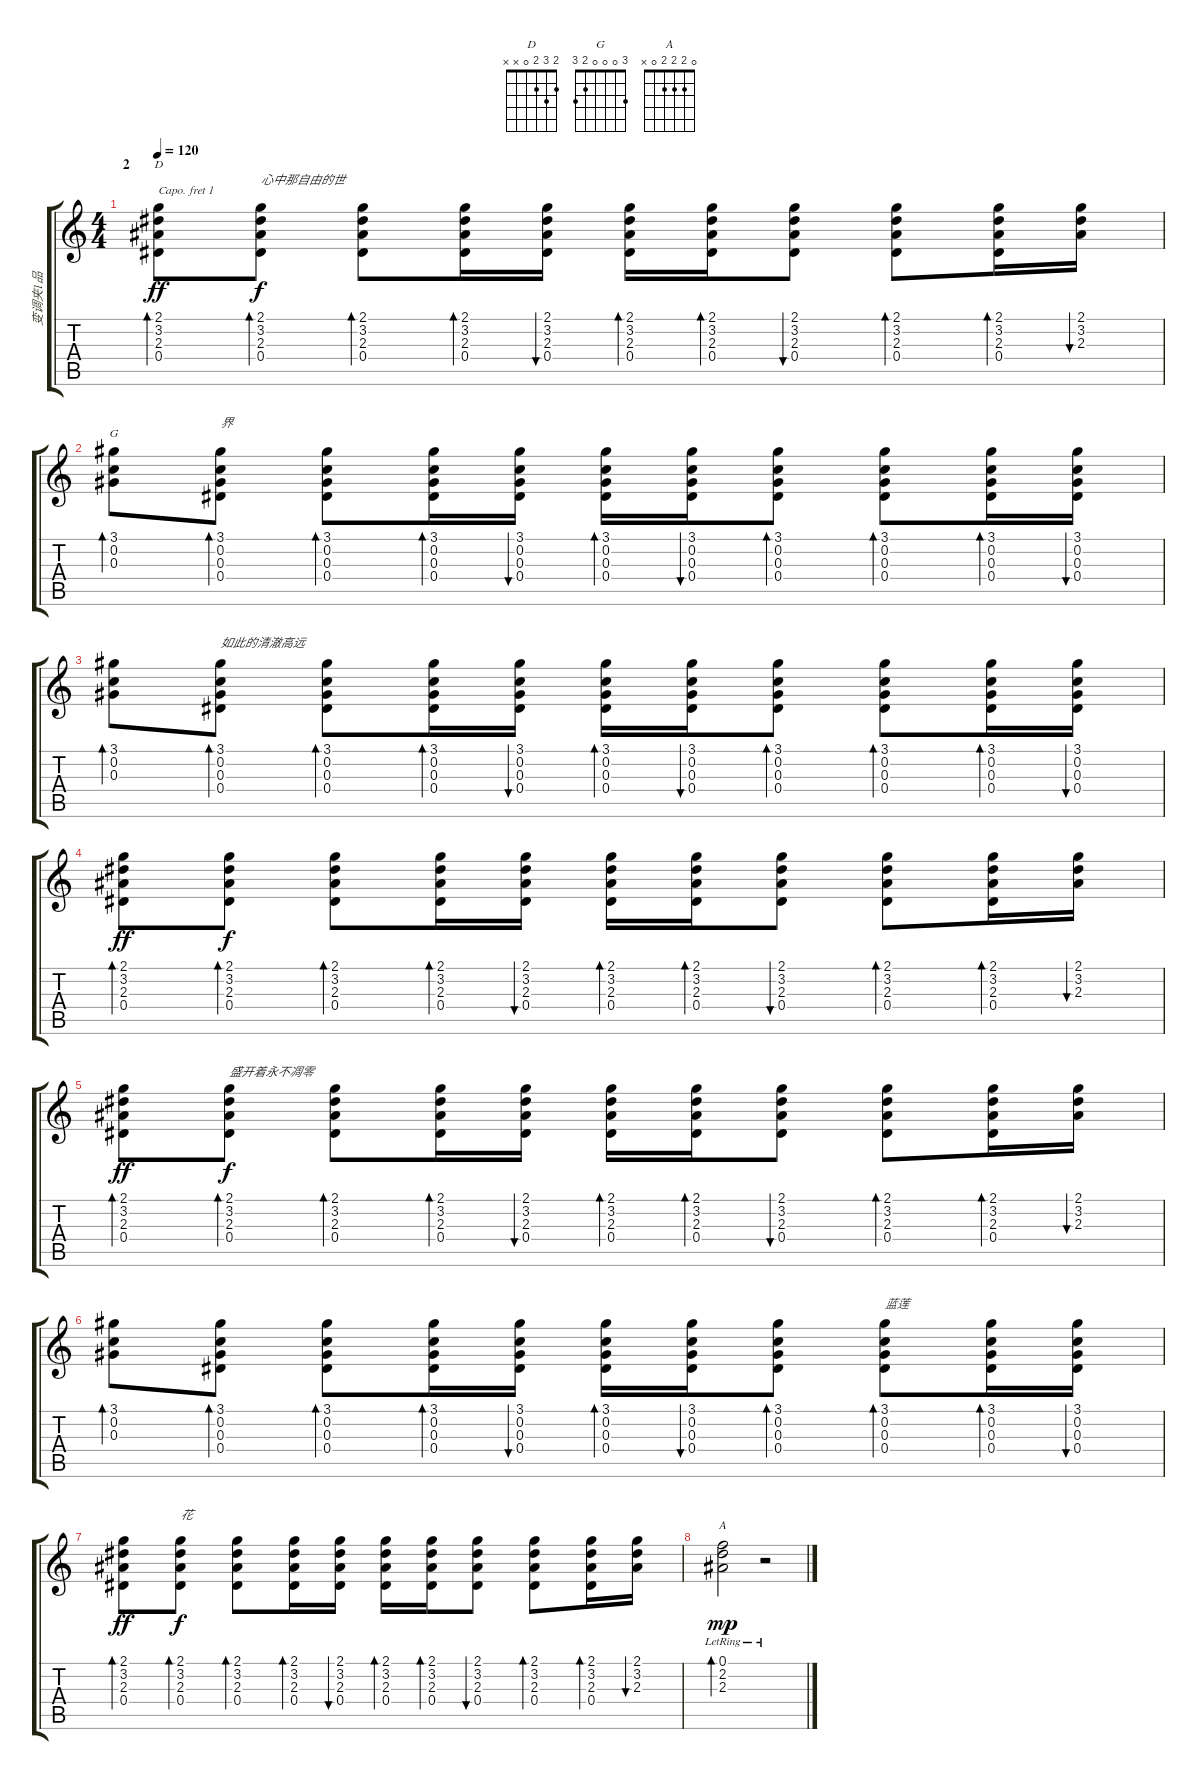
\track ("变调夹1品" "变调夹1品") {instrument acousticguitarsteel}
\staff {score tabs}
\capo 1
\tuning (E4 B3 G3 D3 A2 E2) {hide}
\chord ("D" 2 3 2 0 x x)
\chord ("G" 3 0 0 0 2 3)
\chord ("A" 0 2 2 2 0 x)
\ts (4 4)
\section ("" "2")
\tempo 120
\clef g2
\ks c
(2.1 3.2 2.3 0.4).8{bd 30 ch "D" dy ff} (2.1 3.2 2.3 0.4).8{bd 30 txt "心中那自由的世" dy f} (2.1 3.2 2.3 0.4).8{bd 30} (2.1 3.2 2.3 0.4).16{bd 30} (2.1 3.2 2.3 0.4).16{bu 30} (2.1 3.2 2.3 0.4).16{bd 30} (2.1 3.2 2.3 0.4).16{bd 30} (2.1 3.2 2.3 0.4).8{bu 30} (2.1 3.2 2.3 0.4).8{bd 30} (2.1 3.2 2.3 0.4).16{bd 30} (2.1 3.2 2.3).16{bu 30} |
(3.1 0.2 0.3).8{bd 30 ch "G"} (3.1 0.2 0.3 0.4).8{bd 30 txt "界"} (3.1 0.2 0.3 0.4).8{bd 30} (3.1 0.2 0.3 0.4).16{bd 30} (3.1 0.2 0.3 0.4).16{bu 30} (3.1 0.2 0.3 0.4).16{bd 30} (3.1 0.2 0.3 0.4).16{bu 30} (3.1 0.2 0.3 0.4).8{bd 30} (3.1 0.2 0.3 0.4).8{bd 30} (3.1 0.2 0.3 0.4).16{bd 30} (3.1 0.2 0.3 0.4).16{bu 30} |
(3.1 0.2 0.3).8{bd 30} (3.1 0.2 0.3 0.4).8{bd 30 txt "如此的清澈高远"} (3.1 0.2 0.3 0.4).8{bd 30} (3.1 0.2 0.3 0.4).16{bd 30} (3.1 0.2 0.3 0.4).16{bu 30} (3.1 0.2 0.3 0.4).16{bd 30} (3.1 0.2 0.3 0.4).16{bu 30} (3.1 0.2 0.3 0.4).8{bd 30} (3.1 0.2 0.3 0.4).8{bd 30} (3.1 0.2 0.3 0.4).16{bd 30} (3.1 0.2 0.3 0.4).16{bu 30} |
(2.1 3.2 2.3 0.4).8{bd 30 dy ff} (2.1 3.2 2.3 0.4).8{bd 30 dy f} (2.1 3.2 2.3 0.4).8{bd 30} (2.1 3.2 2.3 0.4).16{bd 30} (2.1 3.2 2.3 0.4).16{bu 30} (2.1 3.2 2.3 0.4).16{bd 30} (2.1 3.2 2.3 0.4).16{bd 30} (2.1 3.2 2.3 0.4).8{bu 30} (2.1 3.2 2.3 0.4).8{bd 30} (2.1 3.2 2.3 0.4).16{bd 30} (2.1 3.2 2.3).16{bu 30} |
(2.1 3.2 2.3 0.4).8{bd 30 dy ff} (2.1 3.2 2.3 0.4).8{bd 30 txt "盛开着永不凋零" dy f} (2.1 3.2 2.3 0.4).8{bd 30} (2.1 3.2 2.3 0.4).16{bd 30} (2.1 3.2 2.3 0.4).16{bu 30} (2.1 3.2 2.3 0.4).16{bd 30} (2.1 3.2 2.3 0.4).16{bd 30} (2.1 3.2 2.3 0.4).8{bu 30} (2.1 3.2 2.3 0.4).8{bd 30} (2.1 3.2 2.3 0.4).16{bd 30} (2.1 3.2 2.3).16{bu 30} |
(3.1 0.2 0.3).8{bd 30} (3.1 0.2 0.3 0.4).8{bd 30} (3.1 0.2 0.3 0.4).8{bd 30} (3.1 0.2 0.3 0.4).16{bd 30} (3.1 0.2 0.3 0.4).16{bu 30} (3.1 0.2 0.3 0.4).16{bd 30} (3.1 0.2 0.3 0.4).16{bu 30} (3.1 0.2 0.3 0.4).8{bd 30} (3.1 0.2 0.3 0.4).8{bd 30 txt "蓝莲"} (3.1 0.2 0.3 0.4).16{bd 30} (3.1 0.2 0.3 0.4).16{bu 30} |
(2.1 3.2 2.3 0.4).8{bd 30 dy ff} (2.1 3.2 2.3 0.4).8{bd 30 txt "花" dy f} (2.1 3.2 2.3 0.4).8{bd 30} (2.1 3.2 2.3 0.4).16{bd 30} (2.1 3.2 2.3 0.4).16{bu 30} (2.1 3.2 2.3 0.4).16{bd 30} (2.1 3.2 2.3 0.4).16{bd 30} (2.1 3.2 2.3 0.4).8{bu 30} (2.1 3.2 2.3 0.4).8{bd 30} (2.1 3.2 2.3 0.4).16{bd 30} (2.1 3.2 2.3).16{bu 30} |
(0.1 2.2 2.3{lr}).2{bd 240 ch "A" dy mp} r.2
